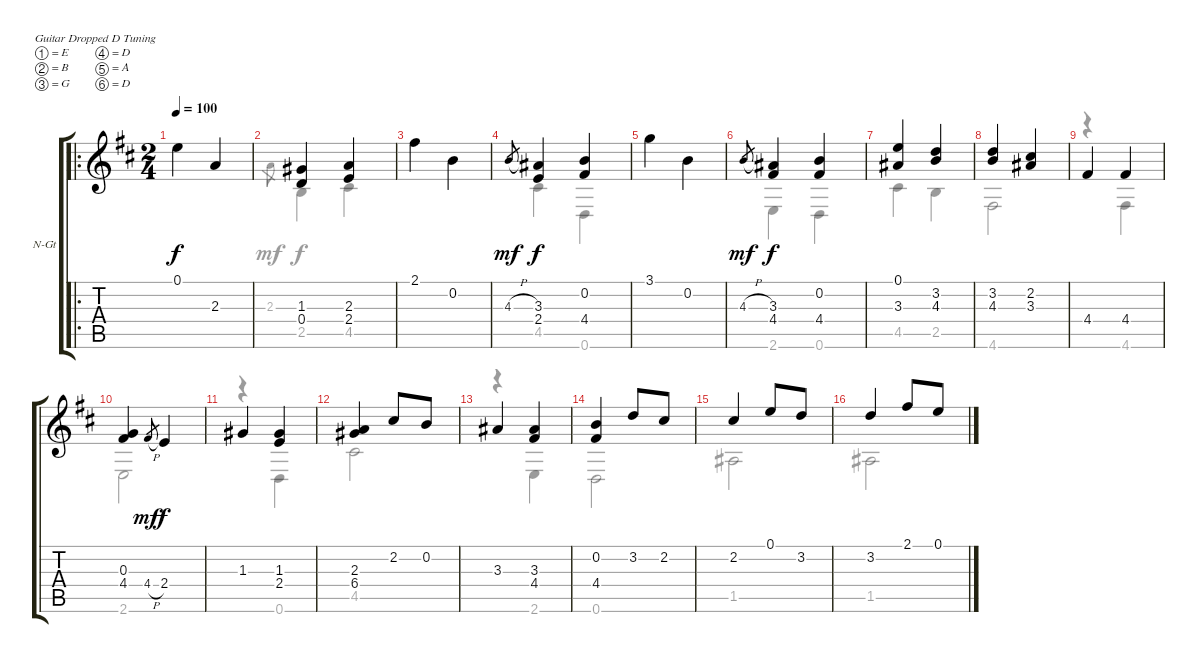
\bracketExtendMode groupsimilarinstruments
\firstSystemTrackNameOrientation horizontal
\otherSystemsTrackNameOrientation horizontal
\track ("Gavotte" "N-Gt") {instrument acousticguitarnylon}
\staff {score tabs}
\tuning (E4 B3 G3 D3 A2 D2)
\voice
\ro
\ts (2 4)
\tempo 100
\clef g2
\ks d
0.1.4{dy f} 2.3.4 |
(1.3 0.4).4 (2.3 2.4).4 |
2.1.4 0.2.4 |
4.3{h}.8{gr dy mf} (3.3 2.4).4{dy f} (0.2 4.4).4 |
3.1.4 0.2.4 |
4.3{h}.8{gr dy mf} (3.3 4.4).4{dy f} (0.2 4.4).4 |
(0.1 3.3).4 (3.2 4.3).4 |
(3.2 4.3).4 (2.2 3.3).4 |
4.4.4 4.4.4 |
(0.3 4.4).4 4.4{h}.8{gr dy mf} 2.4.4{dy f} |
1.3.4 (1.3 2.4).4 |
(2.3 6.4).4 2.2.8 0.2.8 |
3.3.4 (3.3 4.4).4 |
(0.2 4.4).4 3.2.8 2.2.8 |
2.2.4 0.1.8 3.2.8 |
3.2.4 2.1.8 0.1.8
\voice
\clef g2
\ottava regular
\simile none
\ks d
|
2.3.8{gr dy mf} 2.5.4{dy f} 4.5.4 |
|
4.5.4 0.6.4 |
|
2.6.4 0.6.4 |
4.5.4 2.5.4 |
4.6.2 |
r.4 4.6.4 |
2.6.2 |
r.4 0.6.4 |
4.5.2 |
r.4 2.6.4 |
0.6.2 |
1.5.2 |
1.5.2
